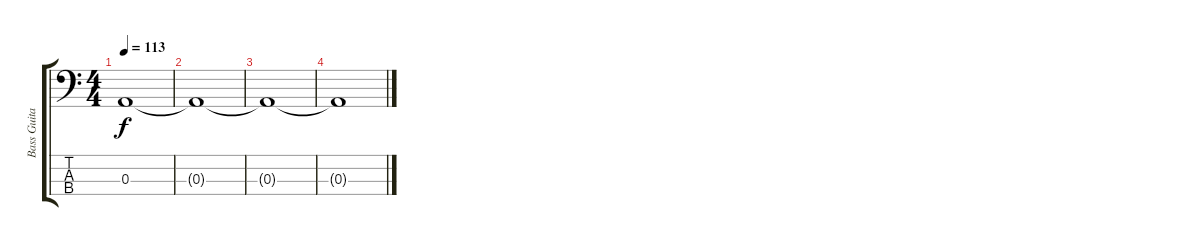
\track ("Bass Guitar" "Bass Guita") {instrument electricbasspick}
\staff {score tabs}
\tuning (G2 D2 A1 E1) {hide}
\ts (4 4)
\tempo 113
\clef f4
\ks c
0.3{t}.1{dy f} |
0.3{t}.1 |
0.3{t}.1 |
0.3{t}.1
